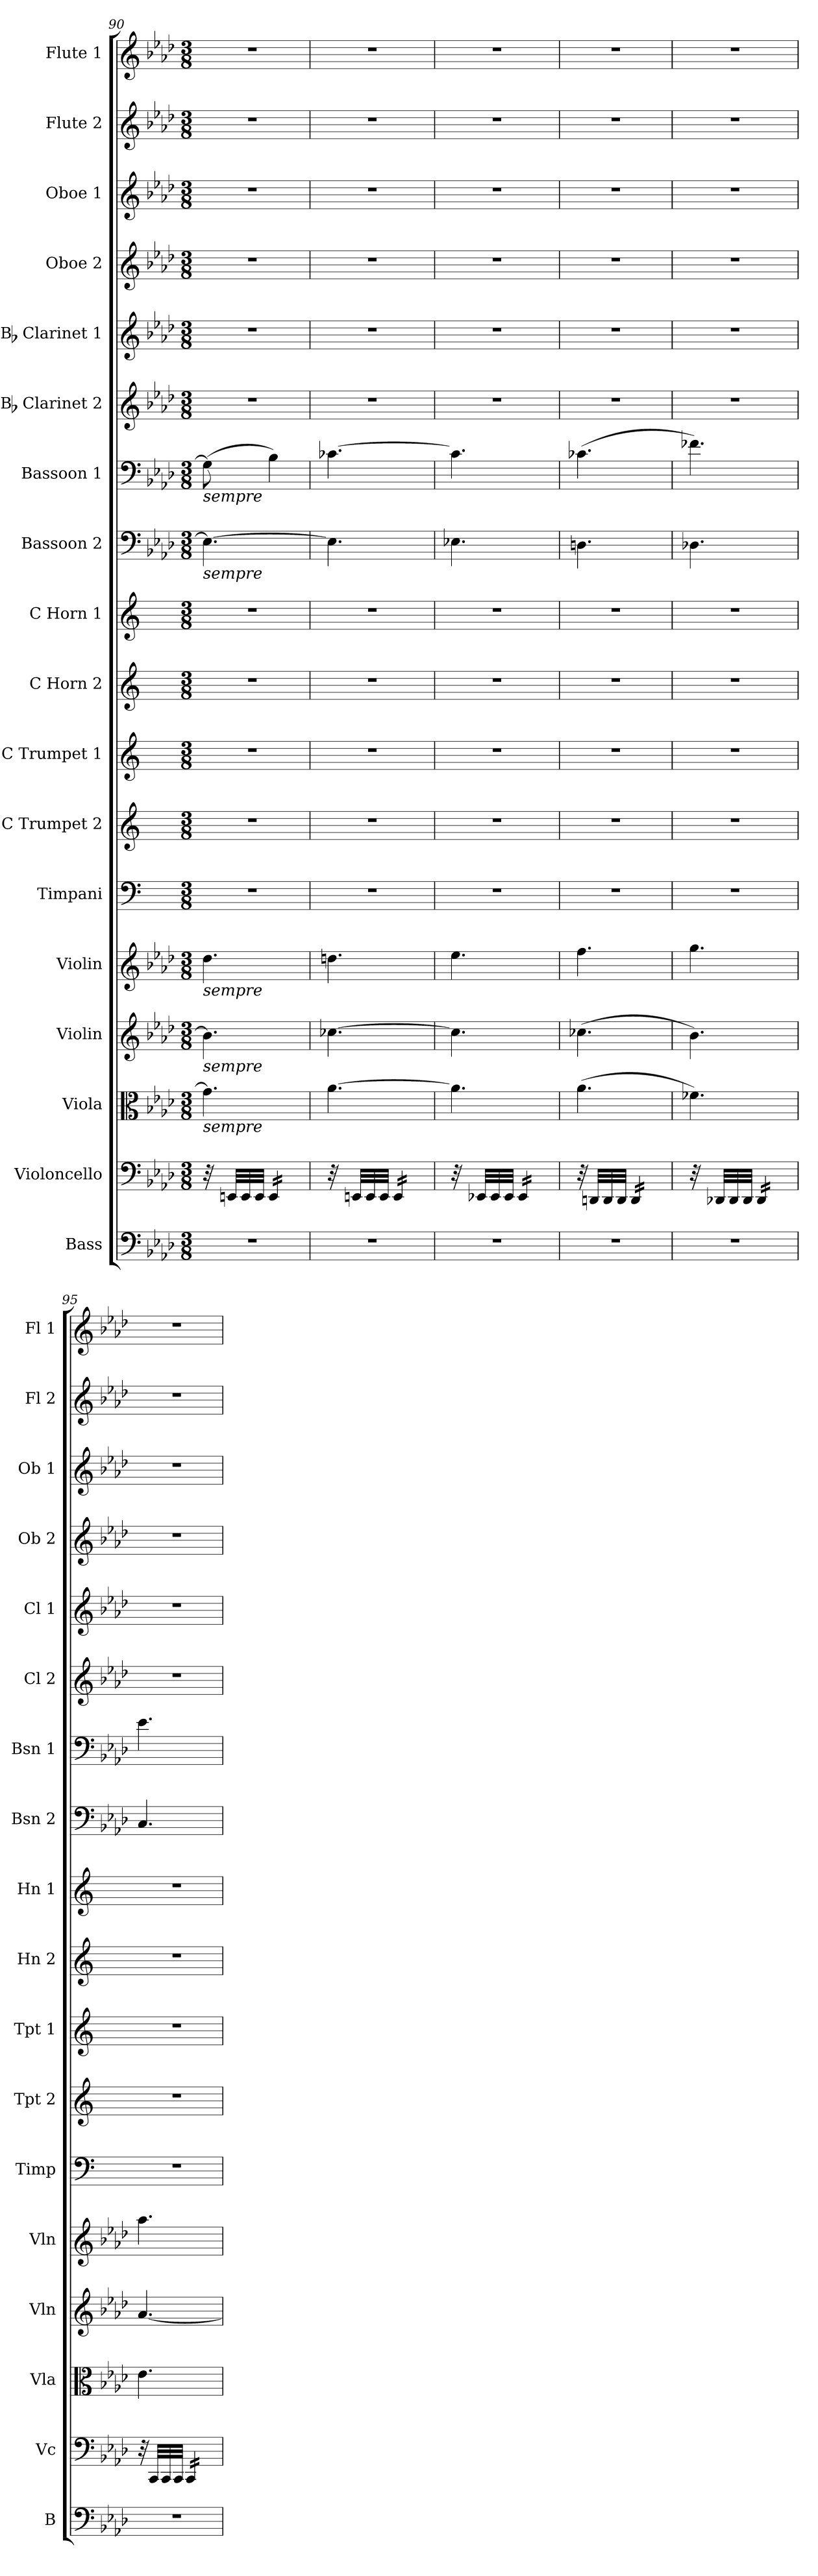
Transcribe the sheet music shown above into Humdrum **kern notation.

**kern	**kern	**kern	**kern	**kern	**kern	**kern	**kern	**kern	**kern	**kern	**kern	**kern	**kern	**kern	**kern	**kern	**kern
*part18	*part17	*part16	*part15	*part14	*part13	*part12	*part11	*part10	*part9	*part8	*part7	*part6	*part5	*part4	*part3	*part2	*part1
*staff18	*staff17	*staff16	*staff15	*staff14	*staff13	*staff12	*staff11	*staff10	*staff9	*staff8	*staff7	*staff6	*staff5	*staff4	*staff3	*staff2	*staff1
*I"Bass	*I"Violoncello	*I"Viola	*I"Violin	*I"Violin	*I"Timpani	*I"C Trumpet 2	*I"C Trumpet 1	*I"C Horn 2	*I"C Horn 1	*I"Bassoon 2	*I"Bassoon 1	*I"Bb Clarinet 2	*I"Bb Clarinet 1	*I"Oboe 2	*I"Oboe 1	*I"Flute 2	*I"Flute 1
*I'B	*I'Vc	*I'Vla	*I'Vln	*I'Vln	*I'Timp	*I'Tpt 2	*I'Tpt 1	*I'Hn 2	*I'Hn 1	*I'Bsn 2	*I'Bsn 1	*I'Cl 2	*I'Cl 1	*I'Ob 2	*I'Ob 1	*I'Fl 2	*I'Fl 1
*clefF4	*clefF4	*clefC3	*clefG2	*clefG2	*clefF4	*clefG2	*clefG2	*clefG2	*clefG2	*clefF4	*clefF4	*clefG2	*clefG2	*clefG2	*clefG2	*clefG2	*clefG2
*ITrd7c12	*	*	*	*	*	*	*	*ITrd7c12	*ITrd7c12	*	*	*ITrd1c2	*ITrd1c2	*	*	*	*
*k[b-e-a-d-]	*k[b-e-a-d-]	*k[b-e-a-d-]	*k[b-e-a-d-]	*k[b-e-a-d-]	*k[]	*k[]	*k[]	*k[]	*k[]	*k[b-e-a-d-]	*k[b-e-a-d-]	*k[b-e-a-d-g-c-]	*k[b-e-a-d-g-c-]	*k[b-e-a-d-]	*k[b-e-a-d-]	*k[b-e-a-d-]	*k[b-e-a-d-]
*M3/8	*M3/8	*M3/8	*M3/8	*M3/8	*M3/8	*M3/8	*M3/8	*M3/8	*M3/8	*M3/8	*M3/8	*M3/8	*M3/8	*M3/8	*M3/8	*M3/8	*M3/8
=90	=90	=90	=90	=90	=90	=90	=90	=90	=90	=90	=90	=90	=90	=90	=90	=90	=90
!	!	!	!	!	!	!	!	!	!	!	!LO:TX:b:i:t=sempre	!	!	!	!	!	!
!	!	!	!	!	!	!	!	!	!	!LO:TX:b:i:t=sempre	!	!	!	!	!	!	!
!	!	!	!	!LO:TX:b:i:t=sempre	!	!	!	!	!	!	!	!	!	!	!	!	!
!	!	!	!LO:TX:b:i:t=sempre	!	!	!	!	!	!	!	!	!	!	!	!	!	!
!	!	!LO:TX:b:i:t=sempre	!	!	!	!	!	!	!	!	!	!	!	!	!	!	!
4.r	32r	4.g]	4.b-]	4.dd-	4.r	4.r	4.r	4.r	4.r	4.E_	(8G]	4.r	4.r	4.r	4.r	4.r	4.r
.	32EEnLLL	.	.	.	.	.	.	.	.	.	.	.	.	.	.	.	.
.	32EE	.	.	.	.	.	.	.	.	.	.	.	.	.	.	.	.
.	32EEJJJ	.	.	.	.	.	.	.	.	.	.	.	.	.	.	.	.
*	*tremolo	*	*	*	*	*	*	*	*	*	*	*	*	*	*	*	*
.	16EELL	.	.	.	.	.	.	.	.	.	4B-)	.	.	.	.	.	.
.	16EE	.	.	.	.	.	.	.	.	.	.	.	.	.	.	.	.
.	16EE	.	.	.	.	.	.	.	.	.	.	.	.	.	.	.	.
.	16EEJJ	.	.	.	.	.	.	.	.	.	.	.	.	.	.	.	.
*	*Xtremolo	*	*	*	*	*	*	*	*	*	*	*	*	*	*	*	*
=91	=91	=91	=91	=91	=91	=91	=91	=91	=91	=91	=91	=91	=91	=91	=91	=91	=91
4.r	32r	[4.a-	[4.cc-X	4.ddn	4.r	4.r	4.r	4.r	4.r	4.E]	[4.c-X	4.r	4.r	4.r	4.r	4.r	4.r
.	32EEnLLL	.	.	.	.	.	.	.	.	.	.	.	.	.	.	.	.
.	32EE	.	.	.	.	.	.	.	.	.	.	.	.	.	.	.	.
.	32EEJJJ	.	.	.	.	.	.	.	.	.	.	.	.	.	.	.	.
*	*tremolo	*	*	*	*	*	*	*	*	*	*	*	*	*	*	*	*
.	16EELL	.	.	.	.	.	.	.	.	.	.	.	.	.	.	.	.
.	16EE	.	.	.	.	.	.	.	.	.	.	.	.	.	.	.	.
.	16EE	.	.	.	.	.	.	.	.	.	.	.	.	.	.	.	.
.	16EEJJ	.	.	.	.	.	.	.	.	.	.	.	.	.	.	.	.
*	*Xtremolo	*	*	*	*	*	*	*	*	*	*	*	*	*	*	*	*
!!LO:PB:g=z
=92	=92	=92	=92	=92	=92	=92	=92	=92	=92	=92	=92	=92	=92	=92	=92	=92	=92
4.r	32r	4.a-]	4.cc-]	4.ee-	4.r	4.r	4.r	4.r	4.r	4.E-X	4.c-]	4.r	4.r	4.r	4.r	4.r	4.r
.	32EE-XLLL	.	.	.	.	.	.	.	.	.	.	.	.	.	.	.	.
.	32EE-	.	.	.	.	.	.	.	.	.	.	.	.	.	.	.	.
.	32EE-JJJ	.	.	.	.	.	.	.	.	.	.	.	.	.	.	.	.
*	*tremolo	*	*	*	*	*	*	*	*	*	*	*	*	*	*	*	*
.	16EE-LL	.	.	.	.	.	.	.	.	.	.	.	.	.	.	.	.
.	16EE-	.	.	.	.	.	.	.	.	.	.	.	.	.	.	.	.
.	16EE-	.	.	.	.	.	.	.	.	.	.	.	.	.	.	.	.
.	16EE-JJ	.	.	.	.	.	.	.	.	.	.	.	.	.	.	.	.
*	*Xtremolo	*	*	*	*	*	*	*	*	*	*	*	*	*	*	*	*
=93	=93	=93	=93	=93	=93	=93	=93	=93	=93	=93	=93	=93	=93	=93	=93	=93	=93
4.r	32r	(4.a-	(4.cc-X	4.ff	4.r	4.r	4.r	4.r	4.r	4.Dn	(4.c-X	4.r	4.r	4.r	4.r	4.r	4.r
.	32DDnLLL	.	.	.	.	.	.	.	.	.	.	.	.	.	.	.	.
.	32DD	.	.	.	.	.	.	.	.	.	.	.	.	.	.	.	.
.	32DDJJJ	.	.	.	.	.	.	.	.	.	.	.	.	.	.	.	.
*	*tremolo	*	*	*	*	*	*	*	*	*	*	*	*	*	*	*	*
.	16DDLL	.	.	.	.	.	.	.	.	.	.	.	.	.	.	.	.
.	16DD	.	.	.	.	.	.	.	.	.	.	.	.	.	.	.	.
.	16DD	.	.	.	.	.	.	.	.	.	.	.	.	.	.	.	.
.	16DDJJ	.	.	.	.	.	.	.	.	.	.	.	.	.	.	.	.
*	*Xtremolo	*	*	*	*	*	*	*	*	*	*	*	*	*	*	*	*
=94	=94	=94	=94	=94	=94	=94	=94	=94	=94	=94	=94	=94	=94	=94	=94	=94	=94
4.r	32r	4.f-X)	4.b-)	4.gg	4.r	4.r	4.r	4.r	4.r	4.D-X	4.f-X)	4.r	4.r	4.r	4.r	4.r	4.r
.	32DD-XLLL	.	.	.	.	.	.	.	.	.	.	.	.	.	.	.	.
.	32DD-	.	.	.	.	.	.	.	.	.	.	.	.	.	.	.	.
.	32DD-JJJ	.	.	.	.	.	.	.	.	.	.	.	.	.	.	.	.
*	*tremolo	*	*	*	*	*	*	*	*	*	*	*	*	*	*	*	*
.	16DD-LL	.	.	.	.	.	.	.	.	.	.	.	.	.	.	.	.
.	16DD-	.	.	.	.	.	.	.	.	.	.	.	.	.	.	.	.
.	16DD-	.	.	.	.	.	.	.	.	.	.	.	.	.	.	.	.
.	16DD-JJ	.	.	.	.	.	.	.	.	.	.	.	.	.	.	.	.
*	*Xtremolo	*	*	*	*	*	*	*	*	*	*	*	*	*	*	*	*
=95	=95	=95	=95	=95	=95	=95	=95	=95	=95	=95	=95	=95	=95	=95	=95	=95	=95
4.r	32r	4.e-	[4.a-	4.aa-	4.r	4.r	4.r	4.r	4.r	4.C	4.e-	4.r	4.r	4.r	4.r	4.r	4.r
.	32CCLLL	.	.	.	.	.	.	.	.	.	.	.	.	.	.	.	.
.	32CC	.	.	.	.	.	.	.	.	.	.	.	.	.	.	.	.
.	32CCJJJ	.	.	.	.	.	.	.	.	.	.	.	.	.	.	.	.
*	*tremolo	*	*	*	*	*	*	*	*	*	*	*	*	*	*	*	*
.	16CCLL	.	.	.	.	.	.	.	.	.	.	.	.	.	.	.	.
.	16CC	.	.	.	.	.	.	.	.	.	.	.	.	.	.	.	.
.	16CC	.	.	.	.	.	.	.	.	.	.	.	.	.	.	.	.
.	16CCJJ	.	.	.	.	.	.	.	.	.	.	.	.	.	.	.	.
*	*Xtremolo	*	*	*	*	*	*	*	*	*	*	*	*	*	*	*	*
=	=	=	=	=	=	=	=	=	=	=	=	=	=	=	=	=	=
*-	*-	*-	*-	*-	*-	*-	*-	*-	*-	*-	*-	*-	*-	*-	*-	*-	*-
